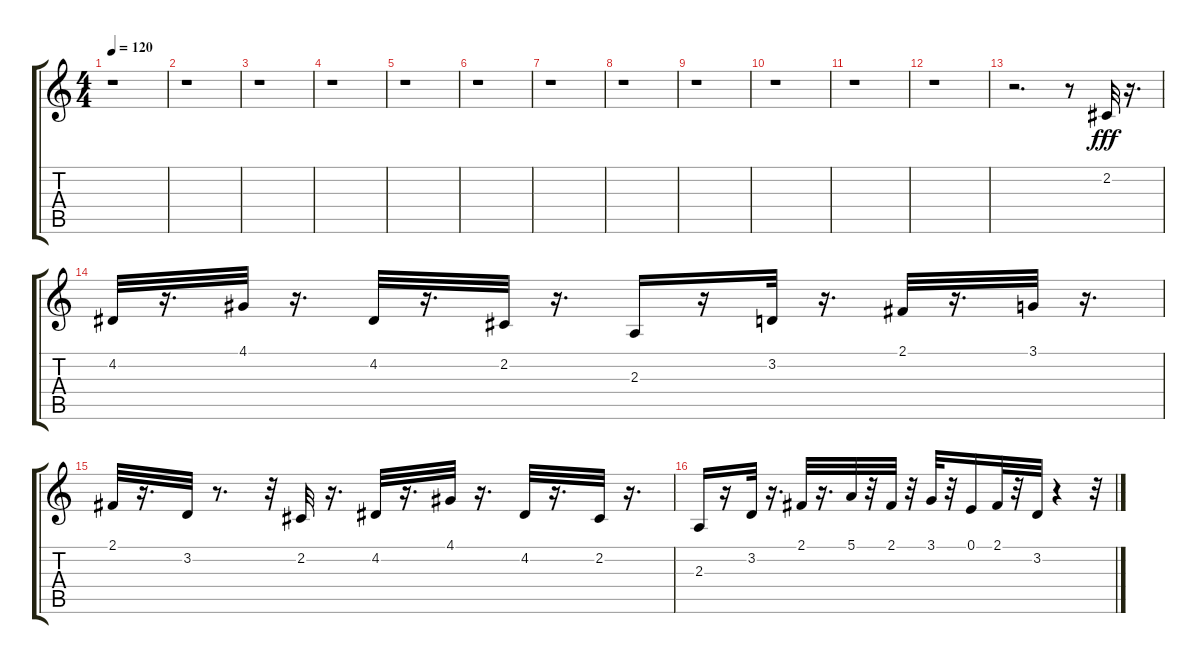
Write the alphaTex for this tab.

\track "" {instrument orchestralharp}
\staff {score tabs}
\tuning (E4 B3 G3 D3 A2 E2) {hide}
\ts (4 4)
\tempo 120
\clef g2
\ks c
r.1{dy fff instrument orchestralharp} |
r.1 |
r.1 |
r.1 |
r.1 |
r.1 |
r.1 |
r.1 |
r.1 |
r.1 |
r.1 |
r.1 |
r.2{d} r.8 2.2.32 r.16{d} |
4.2.32 r.16{d} 4.1.32 r.16{d} 4.2.32 r.16{d} 2.2.32 r.16{d} 2.3.16 r.16 3.2.32 r.16{d} 2.1.32 r.16{d} 3.1.32 r.16{d} |
2.1.32 r.16{d} 3.2.32 r.8{d} r.32 2.2.32 r.16{d} 4.2.32 r.16{d} 4.1.32 r.16{d} 4.2.32 r.16{d} 2.2.32 r.16{d} |
2.3.16 r.16 3.2.32 r.16{d} 2.1.32 r.16{d} 5.1.32 r.32 2.1.32 r.32 3.1.32 r.32 0.1.16 2.1.32 r.32 3.2.32 r.4 r.32
